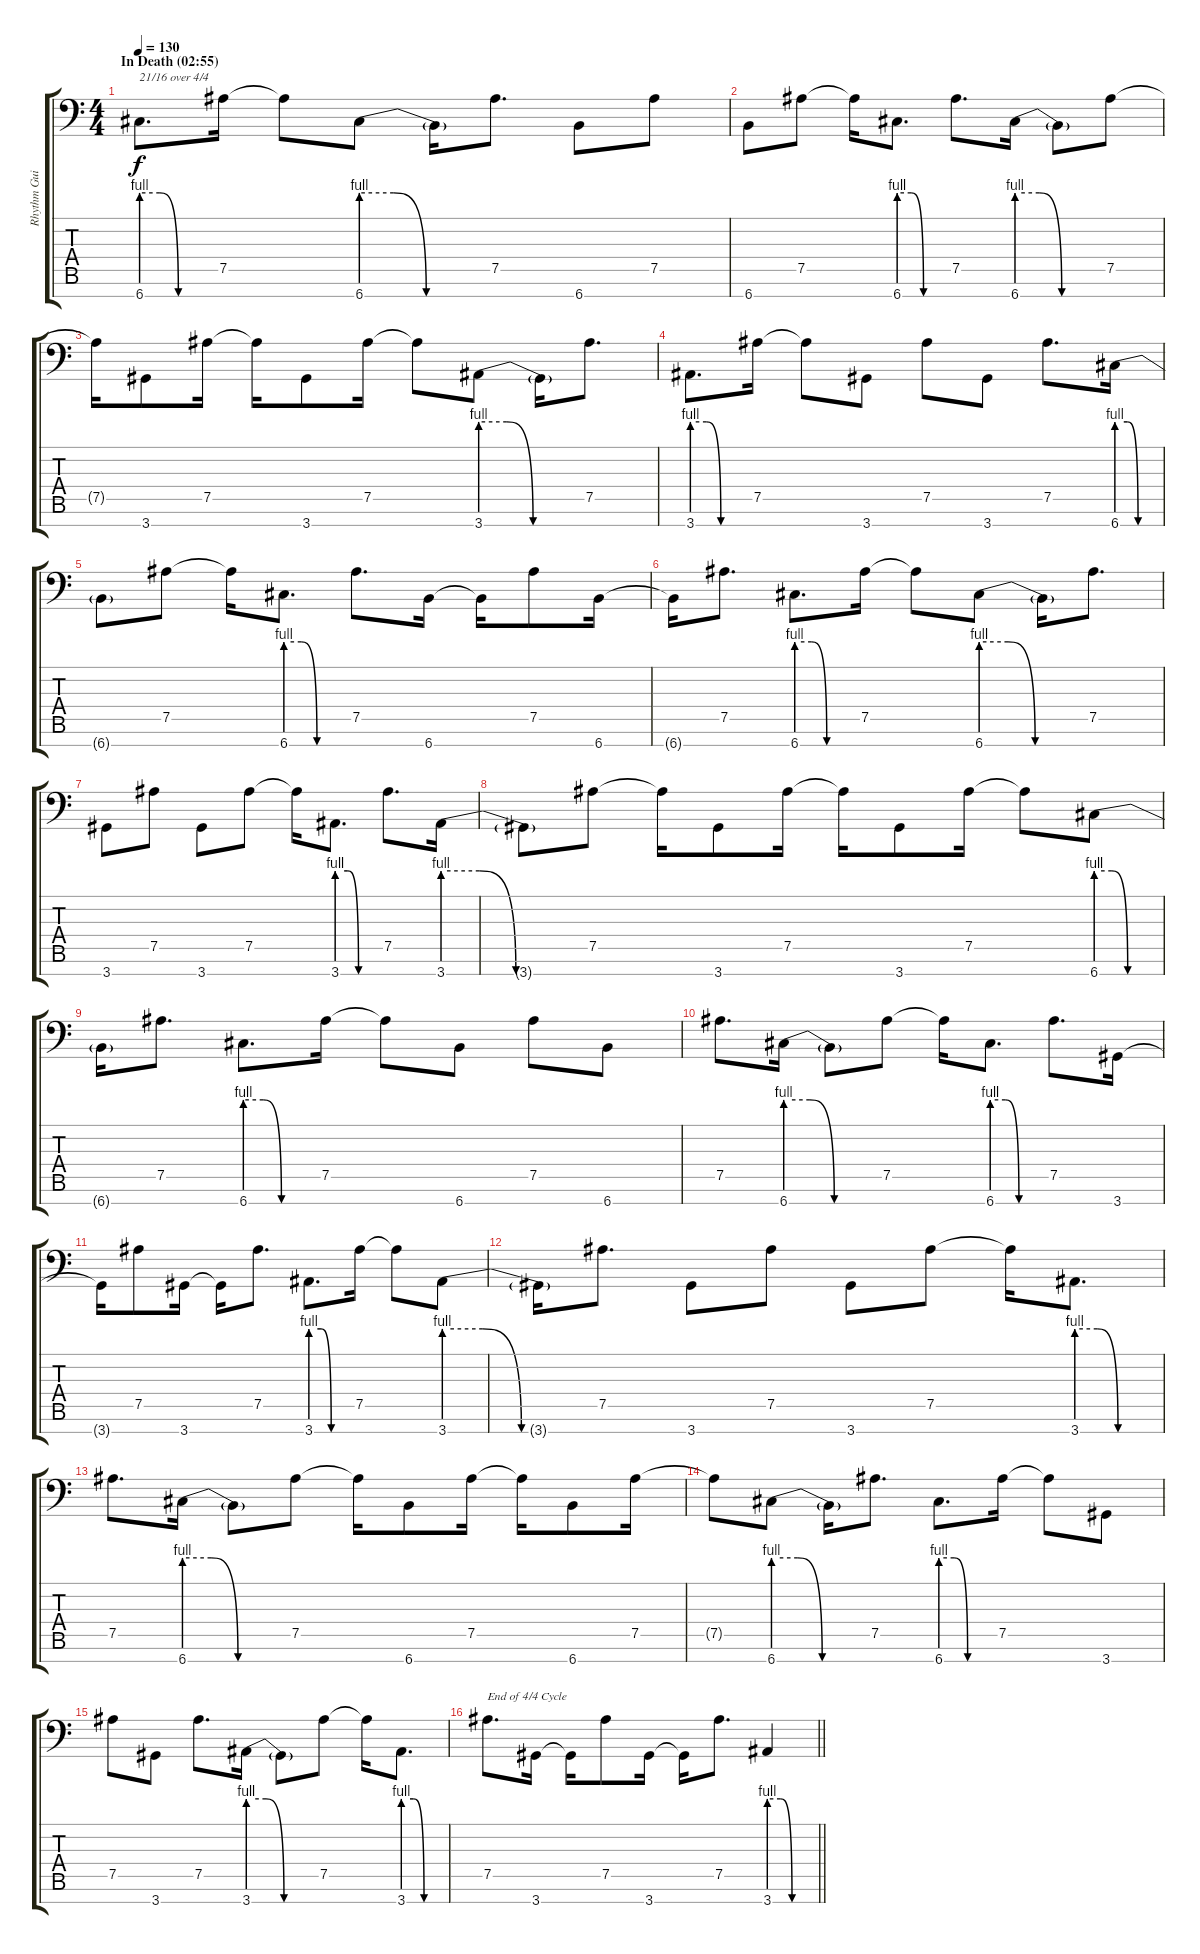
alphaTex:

\track ("Rhythm Guitar 1 (Marten Hagstrom)" "Rhythm Gui") {instrument distortionguitar}
\staff {score tabs}
\tuning (Bb3 F3 Db3 Ab2 Eb2 Bb1 F1) {hide}
\ts (4 4)
\section ("" "In Death (02:55)")
\tempo 130
\clef f4
\ks c
6.7{be (custom 0 4 15 4 30 0 60 0)}.8{d txt "21/16 over 4/4" dy f} 7.5.16 7.5{t}.8 6.7{be (custom 0 4 15 4 30 0 60 0)}.8 6.7{t}.16 7.5.8{d} 6.7.8 7.5.8 |
6.7.8 7.5.8 7.5{t}.16 6.7{be (custom 0 4 15 4 30 0 60 0)}.8{d} 7.5.8{d} 6.7{be (custom 0 4 15 4 30 0 60 0)}.16 6.7{t}.8 7.5.8 |
7.5{t}.16 3.7.8 7.5.16 7.5{t}.16 3.7.8 7.5.16 7.5{t}.8 3.7{be (custom 0 4 15 4 30 0 60 0)}.8 3.7{t}.16 7.5.8{d} |
3.7{be (custom 0 4 15 4 30 0 60 0)}.8{d} 7.5.16 7.5{t}.8 3.7.8 7.5.8 3.7.8 7.5.8{d} 6.7{be (custom 0 4 15 4 30 0 60 0)}.16 |
6.7{t}.8 7.5.8 7.5{t}.16 6.7{be (custom 0 4 15 4 30 0 60 0)}.8{d} 7.5.8{d} 6.7.16 6.7{t}.16 7.5.8 6.7.16 |
6.7{t}.16 7.5.8{d} 6.7{be (custom 0 4 15 4 30 0 60 0)}.8{d} 7.5.16 7.5{t}.8 6.7{be (custom 0 4 15 4 30 0 60 0)}.8 6.7{t}.16 7.5.8{d} |
3.7.8 7.5.8 3.7.8 7.5.8 7.5{t}.16 3.7{be (custom 0 4 15 4 30 0 60 0)}.8{d} 7.5.8{d} 3.7{be (custom 0 4 15 4 30 0 60 0)}.16 |
3.7{t}.8 7.5.8 7.5{t}.16 3.7.8 7.5.16 7.5{t}.16 3.7.8 7.5.16 7.5{t}.8 6.7{be (custom 0 4 15 4 30 0 60 0)}.8 |
6.7{t}.16 7.5.8{d} 6.7{be (custom 0 4 15 4 30 0 60 0)}.8{d} 7.5.16 7.5{t}.8 6.7.8 7.5.8 6.7.8 |
7.5.8{d} 6.7{be (custom 0 4 15 4 30 0 60 0)}.16 6.7{t}.8 7.5.8 7.5{t}.16 6.7{be (custom 0 4 15 4 30 0 60 0)}.8{d} 7.5.8{d} 3.7.16 |
3.7{t}.16 7.5.8 3.7.16 3.7{t}.16 7.5.8{d} 3.7{be (custom 0 4 15 4 30 0 60 0)}.8{d} 7.5.16 7.5{t}.8 3.7{be (custom 0 4 15 4 30 0 60 0)}.8 |
3.7{t}.16 7.5.8{d} 3.7.8 7.5.8 3.7.8 7.5.8 7.5{t}.16 3.7{be (custom 0 4 15 4 30 0 60 0)}.8{d} |
7.5.8{d} 6.7{be (custom 0 4 15 4 30 0 60 0)}.16 6.7{t}.8 7.5.8 7.5{t}.16 6.7.8 7.5.16 7.5{t}.16 6.7.8 7.5.16 |
7.5{t}.8 6.7{be (custom 0 4 15 4 30 0 60 0)}.8 6.7{t}.16 7.5.8{d} 6.7{be (custom 0 4 15 4 30 0 60 0)}.8{d} 7.5.16 7.5{t}.8 3.7.8 |
7.5.8 3.7.8 7.5.8{d} 3.7{be (custom 0 4 15 4 30 0 60 0)}.16 3.7{t}.8 7.5.8 7.5{t}.16 3.7{be (custom 0 4 15 4 30 0 60 0)}.8{d} |
\barLineRight lightlight
7.5.8{d txt "End of 4/4 Cycle"} 3.7.16 3.7{t}.16 7.5.8 3.7.16 3.7{t}.16 7.5.8{d} 3.7{be (custom 0 4 15 4 30 0 60 0)}.4
